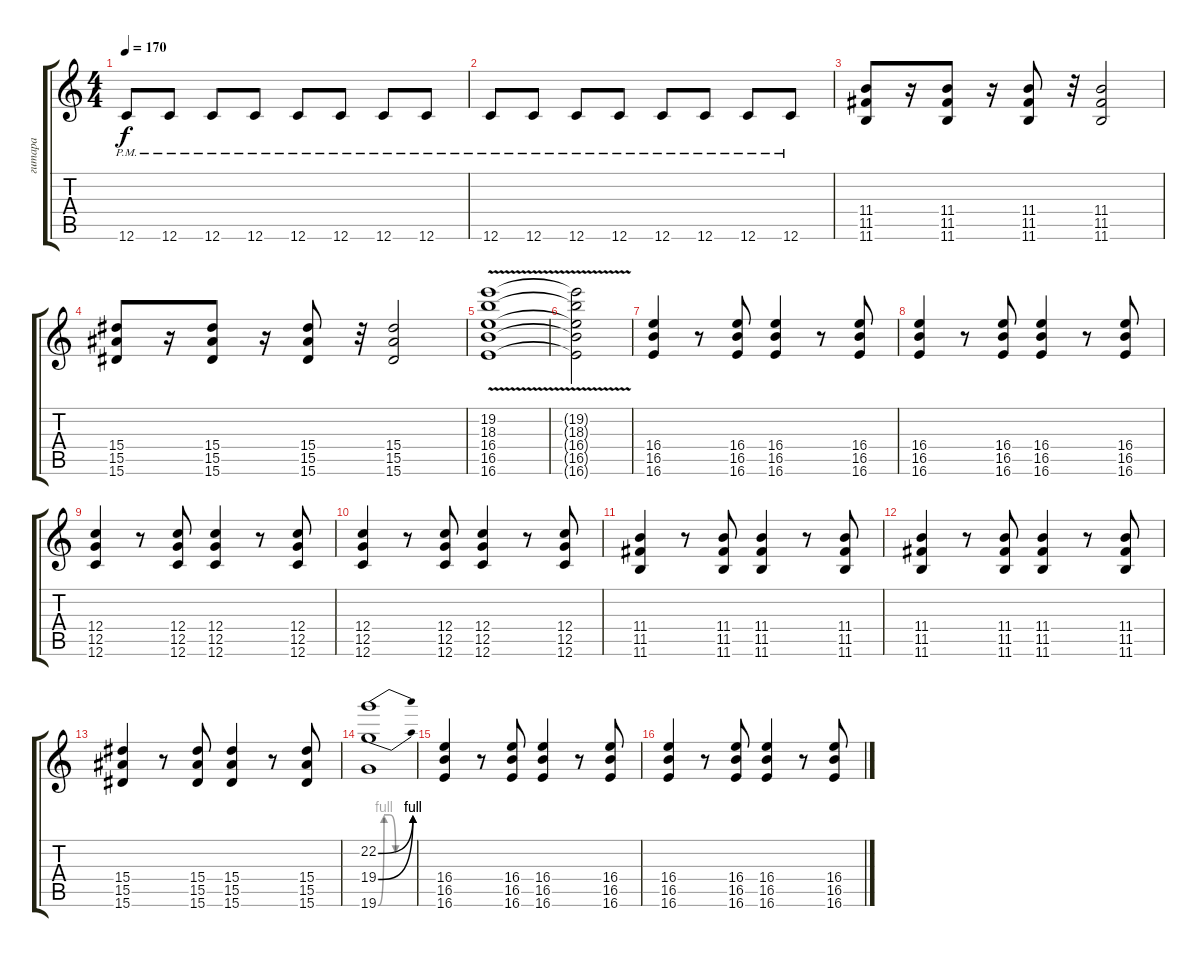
\track ("гитара" "гитара") {instrument distortionguitar}
\staff {score tabs}
\tuning (D4 A3 F3 C3 G2 C2) {hide}
\ts (4 4)
\tempo 170
\clef g2
\ks c
12.6{pm}.8{dy f} 12.6{pm}.8 12.6{pm}.8 12.6{pm}.8 12.6{pm}.8 12.6{pm}.8 12.6{pm}.8 12.6{pm}.8 |
12.6{pm}.8 12.6{pm}.8 12.6{pm}.8 12.6{pm}.8 12.6{pm}.8 12.6{pm}.8 12.6{pm}.8 12.6{pm}.8 |
(11.4 11.5 11.6).8{volume 16} r.16 (11.4 11.5 11.6).8 r.16 (11.4 11.5 11.6).8 r.32 (11.4 11.5 11.6).2 |
(15.4 15.5 15.6).8{volume 16} r.16 (15.4 15.5 15.6).8 r.16 (15.4 15.5 15.6).8 r.32 (15.4 15.5 15.6).2 |
(19.2{v} 18.3{v} 16.4 16.5 16.6).1 |
(19.2{t} 18.3{t} 16.4{t} 16.5{t} 16.6{t}).2 |
(16.4 16.5 16.6).4{volume 16} r.8 (16.4 16.5 16.6).8 (16.4 16.5 16.6).4 r.8 (16.4 16.5 16.6).8 |
(16.4 16.5 16.6).4 r.8 (16.4 16.5 16.6).8 (16.4 16.5 16.6).4 r.8 (16.4 16.5 16.6).8 |
(12.4 12.5 12.6).4 r.8 (12.4 12.5 12.6).8 (12.4 12.5 12.6).4 r.8 (12.4 12.5 12.6).8 |
(12.4 12.5 12.6).4 r.8 (12.4 12.5 12.6).8 (12.4 12.5 12.6).4 r.8 (12.4 12.5 12.6).8 |
(11.4 11.5 11.6).4 r.8 (11.4 11.5 11.6).8 (11.4 11.5 11.6).4 r.8 (11.4 11.5 11.6).8 |
(11.4 11.5 11.6).4 r.8 (11.4 11.5 11.6).8 (11.4 11.5 11.6).4 r.8 (11.4 11.5 11.6).8 |
(15.4 15.5 15.6).4 r.8 (15.4 15.5 15.6).8 (15.4 15.5 15.6).4 r.8 (15.4 15.5 15.6).8 |
(22.2{be (bend 0 0 60 4)} 19.4{be (bend 0 0 60 4)} 19.6{be (custom 0 0 10 4 20 4 30 0 60 0)}).1{volume 11} |
(16.4 16.5 16.6).4{volume 16} r.8 (16.4 16.5 16.6).8 (16.4 16.5 16.6).4 r.8 (16.4 16.5 16.6).8 |
(16.4 16.5 16.6).4 r.8 (16.4 16.5 16.6).8 (16.4 16.5 16.6).4 r.8 (16.4 16.5 16.6).8
